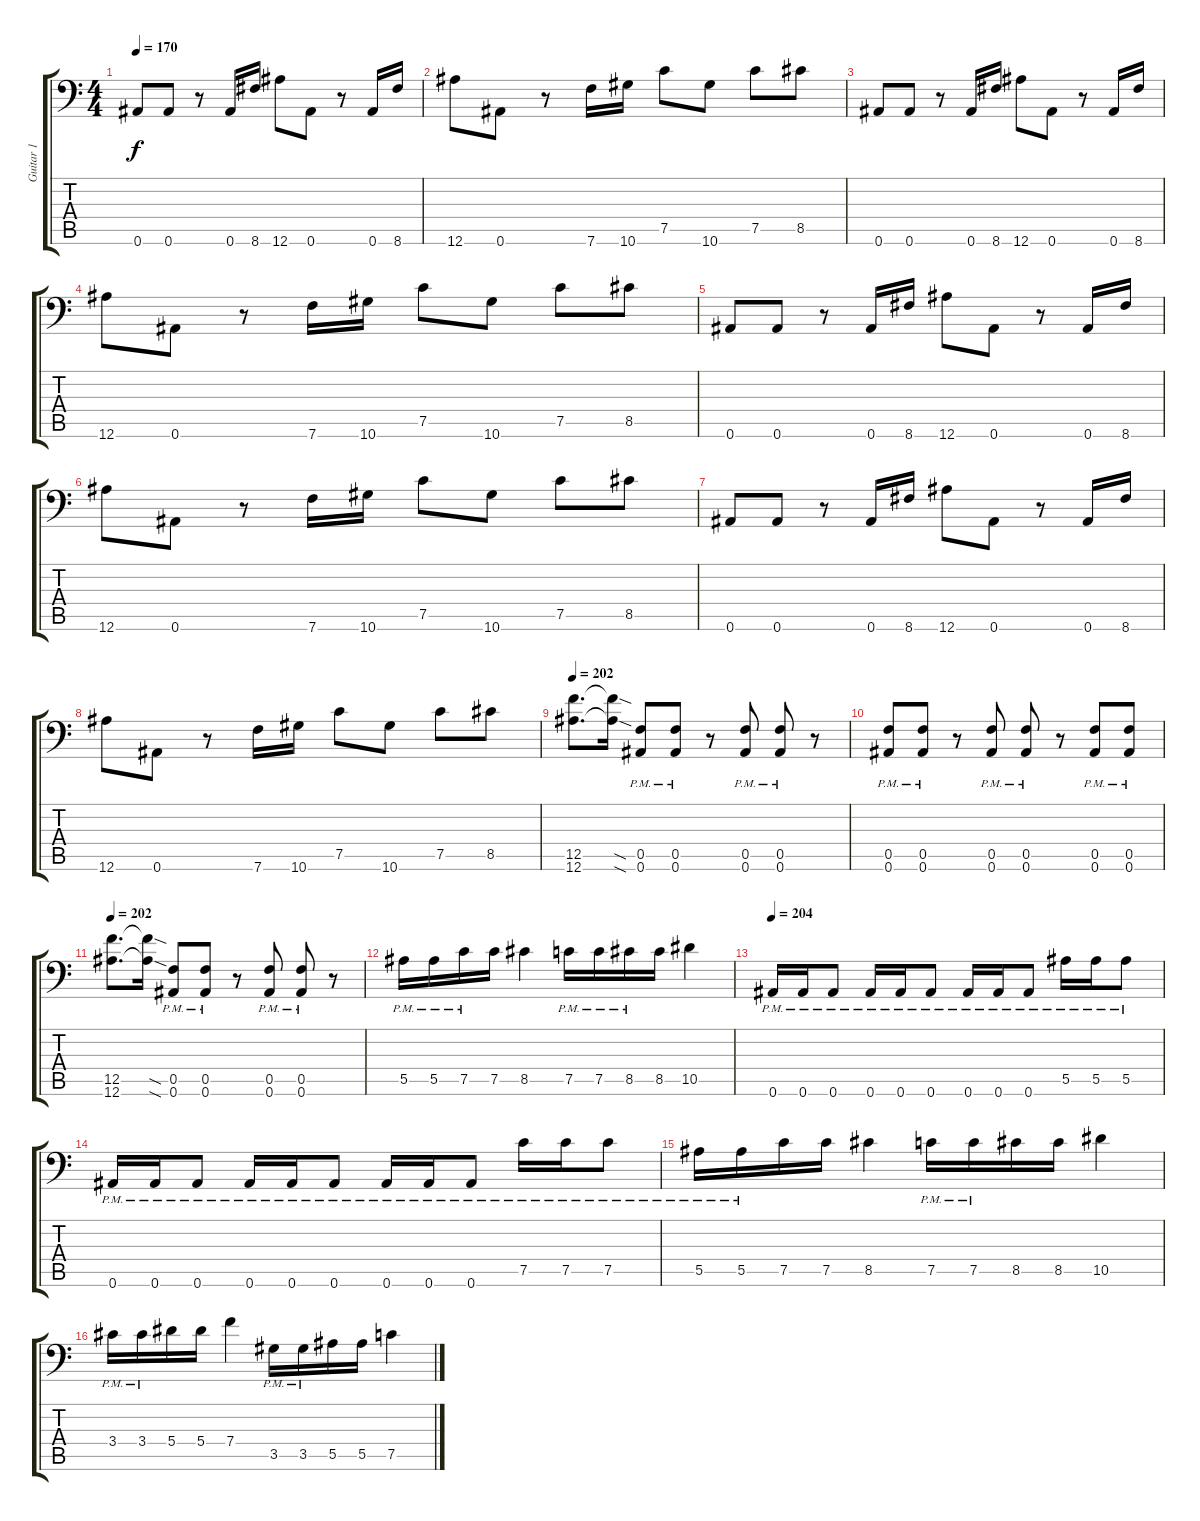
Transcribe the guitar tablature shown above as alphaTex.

\track ("Guitar 1" "Guitar 1") {instrument distortionguitar}
\staff {score tabs}
\tuning (C4 G3 Eb3 Bb2 F2 Bb1) {hide}
\ts (4 4)
\tempo 170
\clef f4
\ks c
0.6.8{dy f volume 13} 0.6.8 r.8 0.6.16 8.6.16 12.6.8 0.6.8 r.8 0.6.16 8.6.16 |
12.6.8 0.6.8 r.8 7.6.16 10.6.16 7.5.8 10.6.8 7.5.8 8.5.8 |
0.6.8{volume 13} 0.6.8 r.8 0.6.16 8.6.16 12.6.8 0.6.8 r.8 0.6.16 8.6.16 |
12.6.8 0.6.8 r.8 7.6.16 10.6.16 7.5.8 10.6.8 7.5.8 8.5.8 |
0.6.8{volume 13} 0.6.8 r.8 0.6.16 8.6.16 12.6.8 0.6.8 r.8 0.6.16 8.6.16 |
12.6.8 0.6.8 r.8 7.6.16 10.6.16 7.5.8 10.6.8 7.5.8 8.5.8 |
0.6.8{volume 13} 0.6.8 r.8 0.6.16 8.6.16 12.6.8 0.6.8 r.8 0.6.16 8.6.16 |
12.6.8 0.6.8 r.8 7.6.16 10.6.16 7.5.8 10.6.8 7.5.8 8.5.8 |
\tempo 202
(12.5 12.6).8{d} (12.5{sod t} 12.6{sod t}).16 (0.5{pm} 0.6{pm}).8 (0.5{pm} 0.6{pm}).8 r.8 (0.5{pm} 0.6{pm}).8 (0.5{pm} 0.6{pm}).8 r.8 |
(0.5{pm} 0.6{pm}).8 (0.5{pm} 0.6{pm}).8 r.8 (0.5{pm} 0.6{pm}).8 (0.5{pm} 0.6{pm}).8 r.8 (0.5{pm} 0.6{pm}).8 (0.5{pm} 0.6{pm}).8 |
\tempo 202
(12.5 12.6).8{d} (12.5{sod t} 12.6{sod t}).16 (0.5{pm} 0.6{pm}).8 (0.5{pm} 0.6{pm}).8 r.8 (0.5{pm} 0.6{pm}).8 (0.5{pm} 0.6{pm}).8 r.8 |
5.5{pm}.16 5.5{pm}.16 7.5{pm}.16 7.5.16 8.5.4 7.5{pm}.16 7.5{pm}.16 8.5{pm}.16 8.5.16 10.5.4 |
\tempo 204
0.6{pm}.16 0.6{pm}.16 0.6{pm}.8 0.6{pm}.16 0.6{pm}.16 0.6{pm}.8 0.6{pm}.16 0.6{pm}.16 0.6{pm}.8 5.5{pm}.16 5.5{pm}.16 5.5{pm}.8 |
0.6{pm}.16 0.6{pm}.16 0.6{pm}.8 0.6{pm}.16 0.6{pm}.16 0.6{pm}.8 0.6{pm}.16 0.6{pm}.16 0.6{pm}.8 7.5{pm}.16 7.5{pm}.16 7.5{pm}.8 |
5.5{pm}.16 5.5{pm}.16 7.5.16 7.5.16 8.5.4 7.5{pm}.16 7.5{pm}.16 8.5.16 8.5.16 10.5.4 |
3.4{pm}.16 3.4{pm}.16 5.4.16 5.4.16 7.4.4 3.5{pm}.16 3.5{pm}.16 5.5.16 5.5.16 7.5.4
